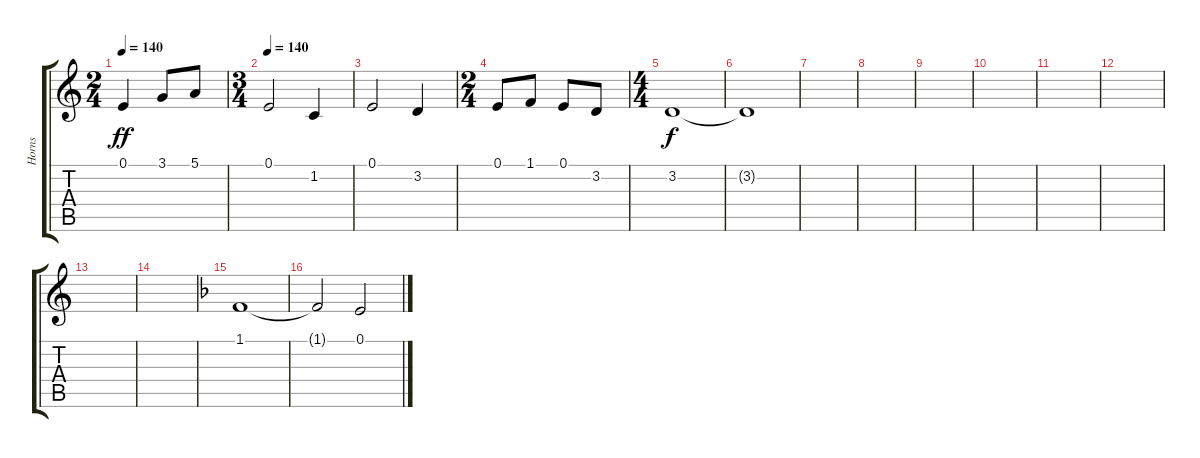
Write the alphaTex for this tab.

\track ("Horns" "Horns") {instrument frenchhorn}
\staff {score tabs}
\tuning (E4 B3 G3 D3 A2 E2) {hide}
\ts (2 4)
\tempo 140
\clef g2
\ks aminor
0.1.4{dy ff} 3.1.8 5.1.8 |
\ts (3 4)
\tempo 140
0.1.2 1.2.4 |
0.1.2 3.2.4 |
\ts (2 4)
0.1.8 1.1.8 0.1.8 3.2.8 |
\ts (4 4)
3.2.1{dy f} |
3.2{t}.1 |
|
|
|
|
|
|
|
|
\ks dminor
1.1.1 |
1.1{t}.2 0.1.2
